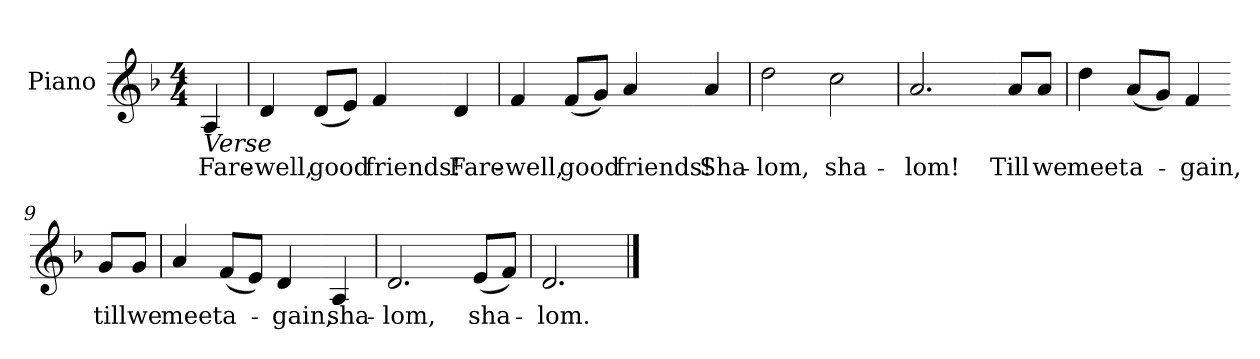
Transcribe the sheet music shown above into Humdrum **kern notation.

**kern	**text
*part1	*part1
*staff1	*staff1
*I"Piano	*
*I'Pno	*
*clefG2	*
*k[b-]	*
*M4/4	*
=	=
!LO:TX:b:i:t=Verse	!
!	!LO:LY:b
4A/	Fare-
=1	=1
!	!LO:LY:b
4d/	-well,
!	!LO:LY:b
(<8d/L	good
8e/J)	.
!	!LO:LY:b
4f/	friends!
!!LO:LB:g=z
=2-	=2-
!	!LO:LY:b
4d/	Fare-
=3	=3
!	!LO:LY:b
4f/	-well,
!	!LO:LY:b
(<8f/L	good
8g/J)	.
!	!LO:LY:b
4a/	friends!
!!LO:LB:g=z
=4-	=4-
!	!LO:LY:b
4a/	Sha-
=5	=5
!	!LO:LY:b
2dd\	-lom,
!	!LO:LY:b
2cc\	sha-
=6	=6
!	!LO:LY:b
2.a/	-lom!
!!LO:LB:g=z
=7-	=7-
!	!LO:LY:b
8a/L	Till
!	!LO:LY:b
8a/J	we
=8	=8
!	!LO:LY:b
4dd\	meet
!	!LO:LY:b
(<8a/L	a-
8g/J)	.
!	!LO:LY:b
4f/	-gain,
!!LO:LB:g=z
=9-	=9-
!	!LO:LY:b
8g/L	till
!	!LO:LY:b
8g/J	we
=10	=10
!	!LO:LY:b
4a/	meet
!	!LO:LY:b
(<8f/L	a-
8e/J)	.
!	!LO:LY:b
4d/	-gain,
!!LO:LB:g=z
=11-	=11-
!	!LO:LY:b
4A/	sha-
=12	=12
!	!LO:LY:b
2.d/	-lom,
!	!LO:LY:b
(<8e/L	sha-
8f/J)	.
=13	=13
!	!LO:LY:b
2.d/	-lom.
==	==
*-	*-
